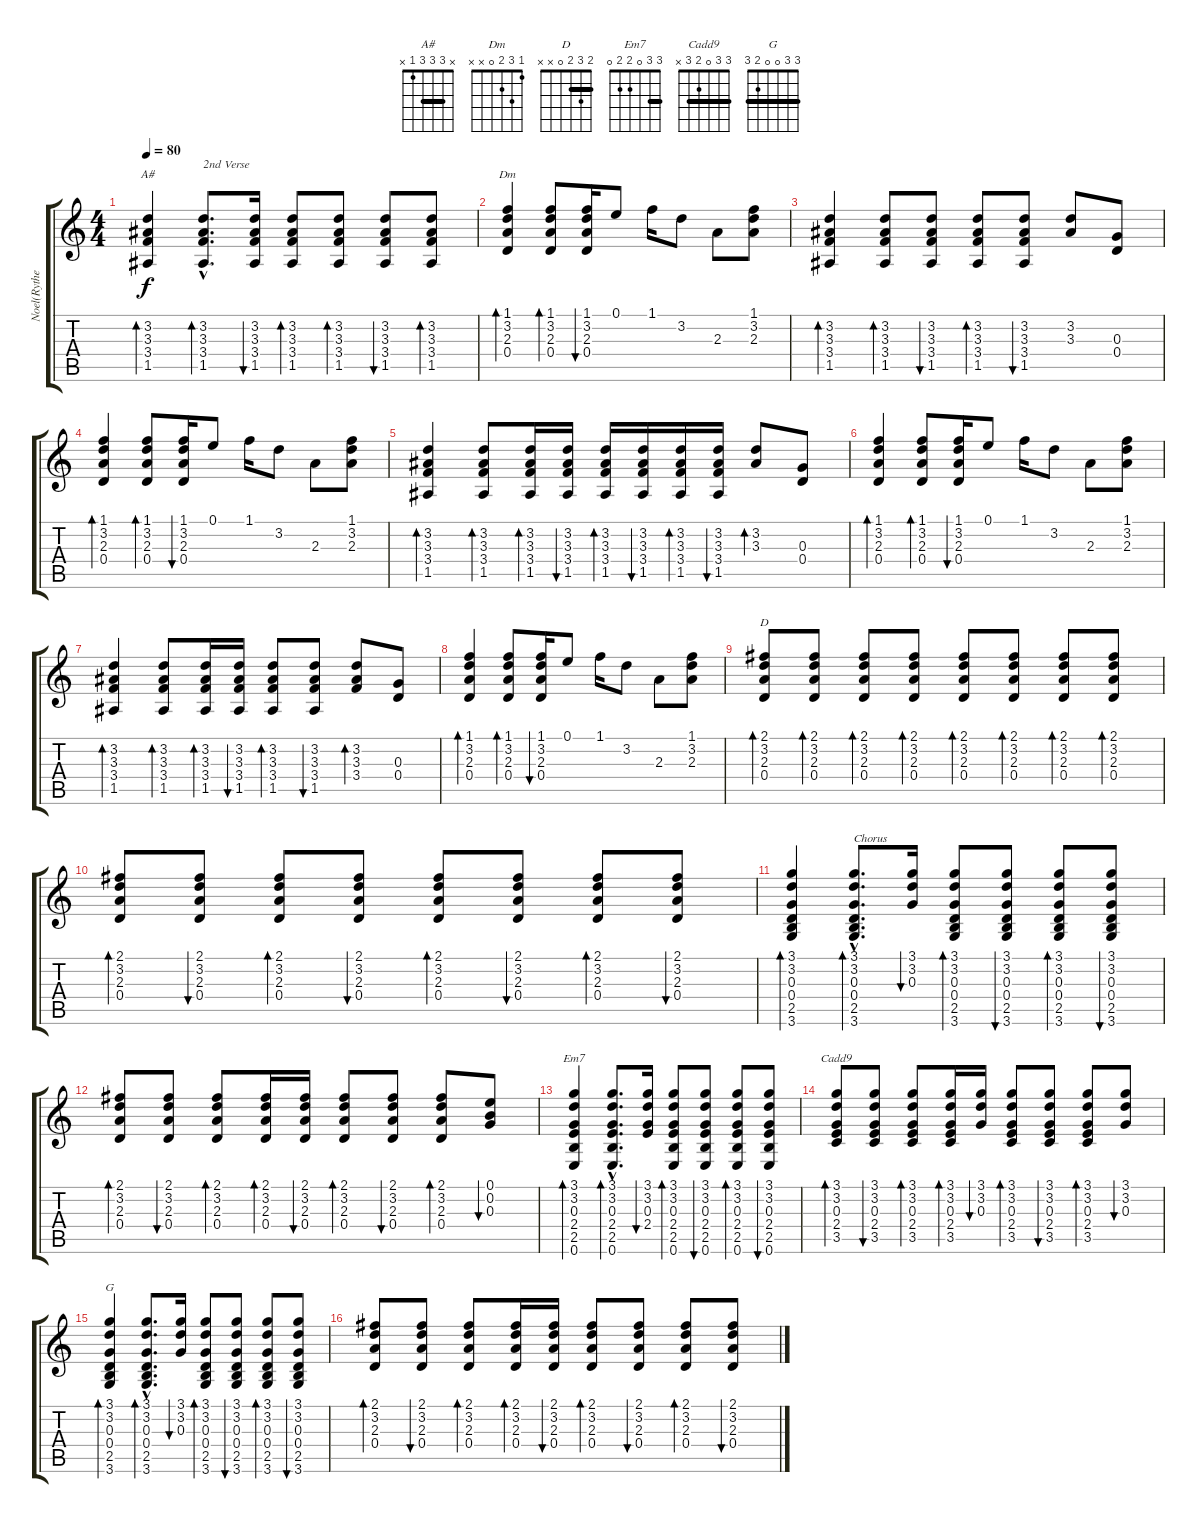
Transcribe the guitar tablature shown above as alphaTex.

\track ("Noel(Rythem2 guitar)" "Noel(Rythe") {instrument acousticguitarsteel}
\staff {score tabs}
\tuning (E4 B3 G3 D3 A2 E2) {hide}
\chord ("A#" x 3 3 3 1 x) {barre 3}
\chord ("Dm" 1 3 2 0 x x)
\chord ("D" 2 3 2 0 x x) {barre 2}
\chord ("Em7" 3 3 0 2 2 0) {barre 3}
\chord ("Cadd9" 3 3 0 2 3 x) {barre 3}
\chord ("G" 3 3 0 0 2 3) {barre 3}
\ts (4 4)
\tempo 80
\clef g2
\ks c
(3.2 3.3 3.4 1.5).4{bd 60 ch "A#" dy f} (3.2{hac} 3.3{hac} 3.4{hac} 1.5{hac}).8{d bd 60 txt "2nd Verse"} (3.2 3.3 3.4 1.5).16{bu 60} (3.2 3.3 3.4 1.5).8{bd 60} (3.2 3.3 3.4 1.5).8{bd 60} (3.2 3.3 3.4 1.5).8{bu 60} (3.2 3.3 3.4 1.5).8{bd 60} |
(1.1 3.2 2.3 0.4).4{bd 60 ch "Dm"} (1.1 3.2 2.3 0.4).8{bd 60} (1.1 3.2 2.3 0.4).16{bu 60} 0.1.8 1.1.16 3.2.8 2.3.8 (1.1 3.2 2.3).8 |
(3.2 3.3 3.4 1.5).4{bd 60} (3.2 3.3 3.4 1.5).8{bd 60} (3.2 3.3 3.4 1.5).8{bu 60} (3.2 3.3 3.4 1.5).8{bd 60} (3.2 3.3 3.4 1.5).8{bu 60} (3.2 3.3).8 (0.3 0.4).8 |
(1.1 3.2 2.3 0.4).4{bd 60} (1.1 3.2 2.3 0.4).8{bd 60} (1.1 3.2 2.3 0.4).16{bu 60} 0.1.8 1.1.16 3.2.8 2.3.8 (1.1 3.2 2.3).8 |
(3.2 3.3 3.4 1.5).4{bd 60} (3.2 3.3 3.4 1.5).8{bd 60} (3.2 3.3 3.4 1.5).16{bd 60} (3.2 3.3 3.4 1.5).16{bu 60} (3.2 3.3 3.4 1.5).16{bd 60} (3.2 3.3 3.4 1.5).16{bu 60} (3.2 3.3 3.4 1.5).16{bd 60} (3.2 3.3 3.4 1.5).16{bu 60} (3.2 3.3).8{bd 60} (0.3 0.4).8 |
(1.1 3.2 2.3 0.4).4{bd 60} (1.1 3.2 2.3 0.4).8{bd 60} (1.1 3.2 2.3 0.4).16{bu 60} 0.1.8 1.1.16 3.2.8 2.3.8 (1.1 3.2 2.3).8 |
(3.2 3.3 3.4 1.5).4{bd 60} (3.2 3.3 3.4 1.5).8{bd 60} (3.2 3.3 3.4 1.5).16{bd 60} (3.2 3.3 3.4 1.5).16{bu 60} (3.2 3.3 3.4 1.5).8{bd 60} (3.2 3.3 3.4 1.5).8{bu 60} (3.2 3.3 3.4).8{bd 60} (0.3 0.4).8 |
(1.1 3.2 2.3 0.4).4{bd 60} (1.1 3.2 2.3 0.4).8{bd 60} (1.1 3.2 2.3 0.4).16{bu 60} 0.1.8 1.1.16 3.2.8 2.3.8 (1.1 3.2 2.3).8 |
(2.1 3.2 2.3 0.4).8{bd 60 ch "D"} (2.1 3.2 2.3 0.4).8{bd 60} (2.1 3.2 2.3 0.4).8{bd 60} (2.1 3.2 2.3 0.4).8{bd 60} (2.1 3.2 2.3 0.4).8{bd 60} (2.1 3.2 2.3 0.4).8{bd 60} (2.1 3.2 2.3 0.4).8{bd 60} (2.1 3.2 2.3 0.4).8{bd 60} |
(2.1 3.2 2.3 0.4).8{bd 60} (2.1 3.2 2.3 0.4).8{bu 60} (2.1 3.2 2.3 0.4).8{bd 60} (2.1 3.2 2.3 0.4).8{bu 60} (2.1 3.2 2.3 0.4).8{bd 60} (2.1 3.2 2.3 0.4).8{bu 60} (2.1 3.2 2.3 0.4).8{bd 60} (2.1 3.2 2.3 0.4).8{bu 60} |
(3.1 3.2 0.3 0.4 2.5 3.6).4{bd 60} (3.1{hac} 3.2{hac} 0.3{hac} 0.4{hac} 2.5{hac} 3.6{hac}).8{d bd 60 txt "Chorus"} (3.1 3.2 0.3).16{bu 60} (3.1 3.2 0.3 0.4 2.5 3.6).8{bd 60} (3.1 3.2 0.3 0.4 2.5 3.6).8{bu 60} (3.1 3.2 0.3 0.4 2.5 3.6).8{bd 60} (3.1 3.2 0.3 0.4 2.5 3.6).8{bu 60} |
(2.1 3.2 2.3 0.4).8{bd 60} (2.1 3.2 2.3 0.4).8{bu 60} (2.1 3.2 2.3 0.4).8{bd 60} (2.1 3.2 2.3 0.4).16{bd 60} (2.1 3.2 2.3 0.4).16{bu 60} (2.1 3.2 2.3 0.4).8{bd 60} (2.1 3.2 2.3 0.4).8{bu 60} (2.1 3.2 2.3 0.4).8{bd 60} (0.1 0.2 0.3).8{bu 60} |
(3.1 3.2 0.3 2.4 2.5 0.6).4{bd 60 ch "Em7"} (3.1{hac} 3.2{hac} 0.3{hac} 2.4{hac} 2.5{hac} 0.6{hac}).8{d bd 60} (3.1 3.2 0.3 2.4).16{bu 60} (3.1 3.2 0.3 2.4 2.5 0.6).8{bd 60} (3.1 3.2 0.3 2.4 2.5 0.6).8{bu 60} (3.1 3.2 0.3 2.4 2.5 0.6).8{bd 60} (3.1 3.2 0.3 2.4 2.5 0.6).8{bu 60} |
(3.1 3.2 0.3 2.4 3.5).8{bd 60 ch "Cadd9"} (3.1 3.2 0.3 2.4 3.5).8{bu 60} (3.1 3.2 0.3 2.4 3.5).8{bd 60} (3.1 3.2 0.3 2.4 3.5).16{bd 60} (3.1 3.2 0.3).16{bu 60} (3.1 3.2 0.3 2.4 3.5).8{bd 60} (3.1 3.2 0.3 2.4 3.5).8{bu 60} (3.1 3.2 0.3 2.4 3.5).8{bd 60} (3.1 3.2 0.3).8{bu 60} |
(3.1 3.2 0.3 0.4 2.5 3.6).4{bd 60 ch "G"} (3.1{hac} 3.2{hac} 0.3{hac} 0.4{hac} 2.5{hac} 3.6{hac}).8{d bd 60} (3.1 3.2 0.3).16{bu 60} (3.1 3.2 0.3 0.4 2.5 3.6).8{bd 60} (3.1 3.2 0.3 0.4 2.5 3.6).8{bu 60} (3.1 3.2 0.3 0.4 2.5 3.6).8{bd 60} (3.1 3.2 0.3 0.4 2.5 3.6).8{bu 60} |
(2.1 3.2 2.3 0.4).8{bd 60} (2.1 3.2 2.3 0.4).8{bu 60} (2.1 3.2 2.3 0.4).8{bd 60} (2.1 3.2 2.3 0.4).16{bd 60} (2.1 3.2 2.3 0.4).16{bu 60} (2.1 3.2 2.3 0.4).8{bd 60} (2.1 3.2 2.3 0.4).8{bu 60} (2.1 3.2 2.3 0.4).8{bd 60} (2.1 3.2 2.3 0.4).8{bu 60}
